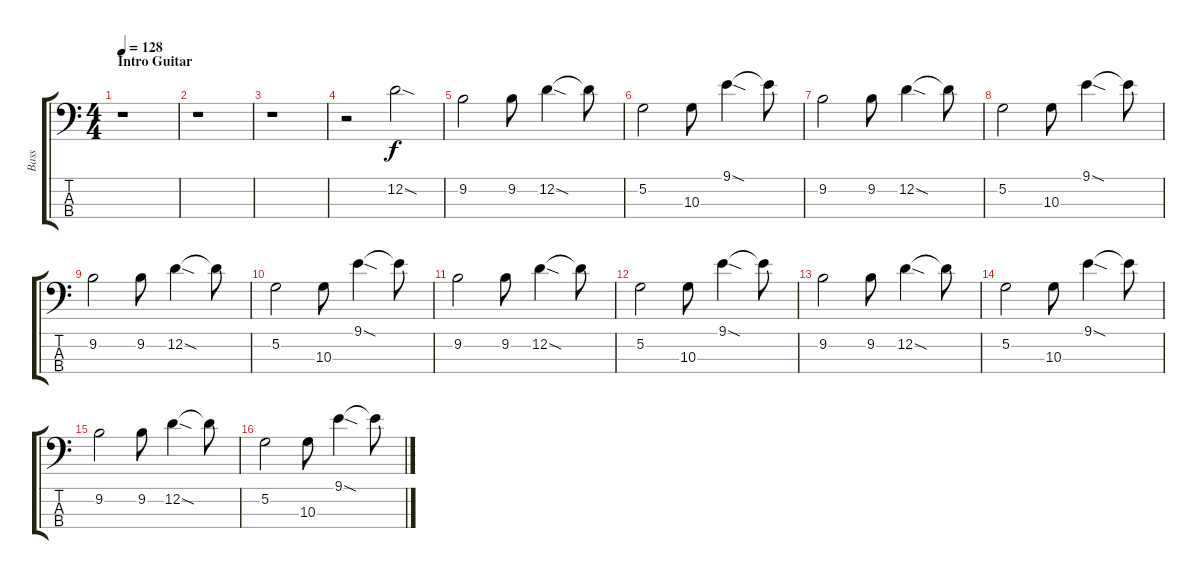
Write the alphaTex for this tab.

\track ("Bass" "Bass") {instrument electricbassfinger}
\staff {score tabs}
\tuning (G2 D2 A1 E1) {hide}
\ts (4 4)
\section ("" "Intro Guitar")
\tempo 128
\clef f4
\ks c
r.1{dy f instrument electricbassfinger} |
r.1 |
r.1 |
r.2 12.2{sod}.2 |
9.2.2 9.2.8 12.2{sod}.4 12.2{t}.8 |
5.2.2 10.3.8 9.1{sod}.4 9.1{t}.8 |
9.2.2 9.2.8 12.2{sod}.4 12.2{t}.8 |
5.2.2 10.3.8 9.1{sod}.4 9.1{t}.8 |
9.2.2 9.2.8 12.2{sod}.4 12.2{t}.8 |
5.2.2 10.3.8 9.1{sod}.4 9.1{t}.8 |
9.2.2 9.2.8 12.2{sod}.4 12.2{t}.8 |
5.2.2 10.3.8 9.1{sod}.4 9.1{t}.8 |
9.2.2 9.2.8 12.2{sod}.4 12.2{t}.8 |
5.2.2 10.3.8 9.1{sod}.4 9.1{t}.8 |
9.2.2 9.2.8 12.2{sod}.4 12.2{t}.8 |
5.2.2 10.3.8 9.1{sod}.4 9.1{t}.8
